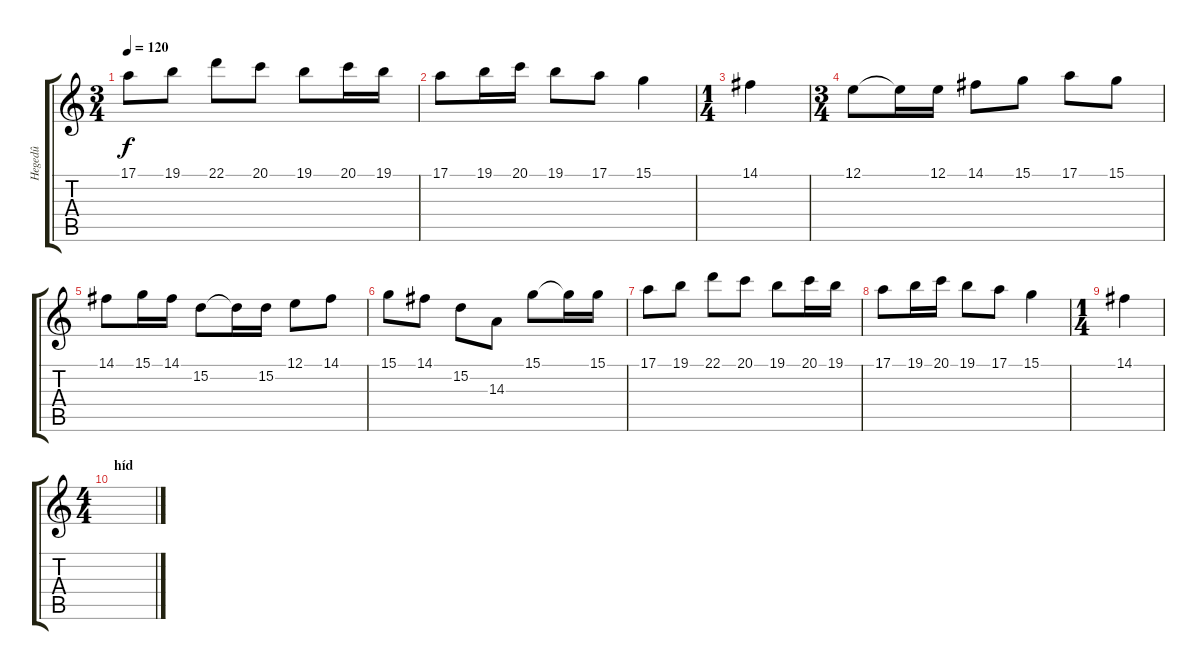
\track ("Hegedû" "Hegedû") {instrument violin}
\staff {score tabs}
\tuning (E4 B3 G3 D3 A2 E2) {hide}
\ts (3 4)
\tempo 120
\clef g2
\ks c
17.1.8{dy f} 19.1.8 22.1.8 20.1.8 19.1.8 20.1.16 19.1.16 |
17.1.8 19.1.16 20.1.16 19.1.8 17.1.8 15.1.4 |
\ts (1 4)
14.1.4 |
\ts (3 4)
12.1.8 12.1{t}.16 12.1.16 14.1.8 15.1.8 17.1.8 15.1.8 |
14.1.8 15.1.16 14.1.16 15.2.8 15.2{t}.16 15.2.16 12.1.8 14.1.8 |
15.1.8 14.1.8 15.2.8 14.3.8 15.1.8 15.1{t}.16 15.1.16 |
17.1.8 19.1.8 22.1.8 20.1.8 19.1.8 20.1.16 19.1.16 |
17.1.8 19.1.16 20.1.16 19.1.8 17.1.8 15.1.4 |
\ts (1 4)
14.1.4 |
\ts (4 4)
\section ("" "híd")
